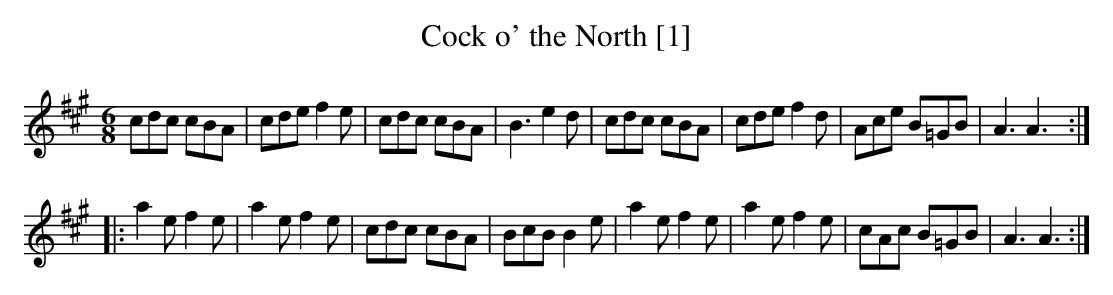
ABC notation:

X:1
T:Cock o' the North [1]
M:6/8
L:1/8
K:A
cdc cBA | cde f2e | cdc cBA | B3 e2d | cdc cBA | cde f2d | Ace B=GB | A3 A3 :|
|: a2e f2e | a2e f2e | cdc cBA | BcB B2e | a2e f2e | a2e f2e| cAc B=GB | A3 A3:|
